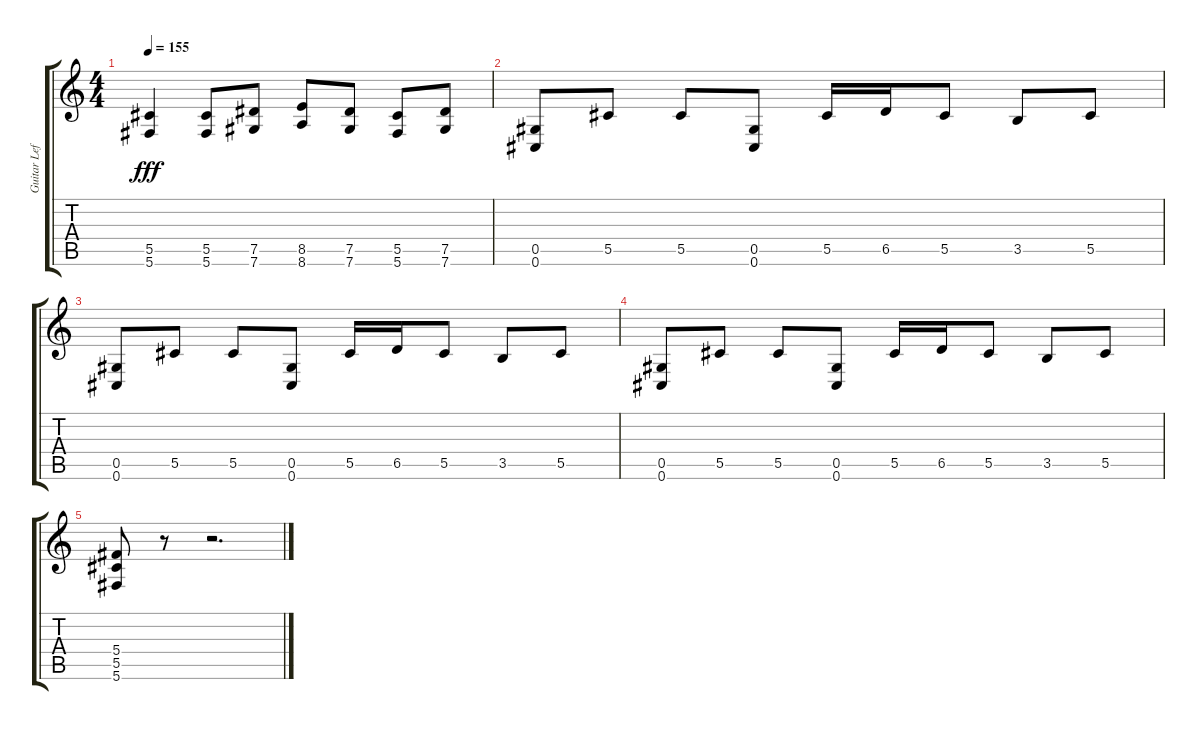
\track ("Guitar Left" "Guitar Lef") {instrument acousticguitarsteel}
\staff {score tabs}
\tuning (Eb4 Bb3 Gb3 Db3 Ab2 Db2) {hide}
\ts (4 4)
\tempo 155
\clef g2
\ks c
(5.5 5.6).4{dy fff} (5.5 5.6).8 (7.5 7.6).8 (8.5 8.6).8 (7.5 7.6).8 (5.5 5.6).8 (7.5 7.6).8 |
(0.5 0.6).8 5.5.8 5.5.8 (0.5 0.6).8 5.5.16 6.5.16 5.5.8 3.5.8 5.5.8 |
(0.5 0.6).8 5.5.8 5.5.8 (0.5 0.6).8 5.5.16 6.5.16 5.5.8 3.5.8 5.5.8 |
(0.5 0.6).8 5.5.8 5.5.8 (0.5 0.6).8 5.5.16 6.5.16 5.5.8 3.5.8 5.5.8 |
(5.4 5.5 5.6).8 r.8 r.2{d}
